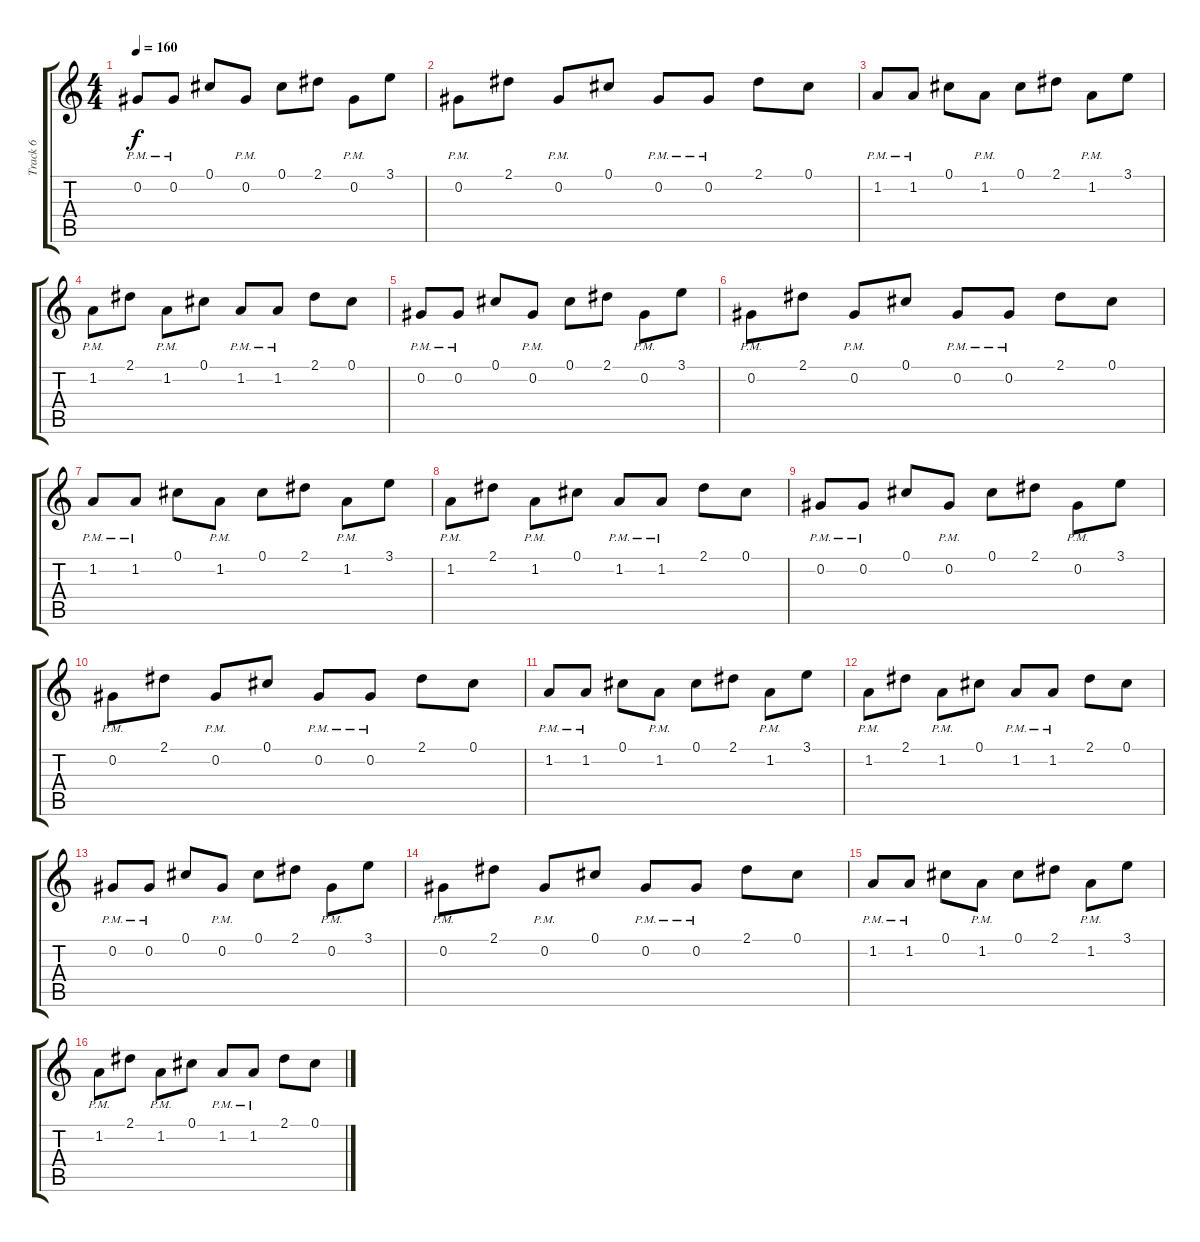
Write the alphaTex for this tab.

\track ("Track 6" "Track 6") {instrument distortionguitar}
\staff {score tabs}
\tuning (Db4 Ab3 E3 B2 Gb2 Db2) {hide}
\ts (4 4)
\tempo 160
\clef g2
\ks c
0.2{pm}.8{dy f} 0.2{pm}.8 0.1.8 0.2{pm}.8 0.1.8 2.1.8 0.2{pm}.8 3.1.8 |
0.2{pm}.8 2.1.8 0.2{pm}.8 0.1.8 0.2{pm}.8 0.2{pm}.8 2.1.8 0.1.8 |
1.2{pm}.8 1.2{pm}.8 0.1.8 1.2{pm}.8 0.1.8 2.1.8 1.2{pm}.8 3.1.8 |
1.2{pm}.8 2.1.8 1.2{pm}.8 0.1.8 1.2{pm}.8 1.2{pm}.8 2.1.8 0.1.8 |
0.2{pm}.8 0.2{pm}.8 0.1.8 0.2{pm}.8 0.1.8 2.1.8 0.2{pm}.8 3.1.8 |
0.2{pm}.8 2.1.8 0.2{pm}.8 0.1.8 0.2{pm}.8 0.2{pm}.8 2.1.8 0.1.8 |
1.2{pm}.8 1.2{pm}.8 0.1.8 1.2{pm}.8 0.1.8 2.1.8 1.2{pm}.8 3.1.8 |
1.2{pm}.8 2.1.8 1.2{pm}.8 0.1.8 1.2{pm}.8 1.2{pm}.8 2.1.8 0.1.8 |
0.2{pm}.8 0.2{pm}.8 0.1.8 0.2{pm}.8 0.1.8 2.1.8 0.2{pm}.8 3.1.8 |
0.2{pm}.8 2.1.8 0.2{pm}.8 0.1.8 0.2{pm}.8 0.2{pm}.8 2.1.8 0.1.8 |
1.2{pm}.8 1.2{pm}.8 0.1.8 1.2{pm}.8 0.1.8 2.1.8 1.2{pm}.8 3.1.8 |
1.2{pm}.8 2.1.8 1.2{pm}.8 0.1.8 1.2{pm}.8 1.2{pm}.8 2.1.8 0.1.8 |
0.2{pm}.8 0.2{pm}.8 0.1.8 0.2{pm}.8 0.1.8 2.1.8 0.2{pm}.8 3.1.8 |
0.2{pm}.8 2.1.8 0.2{pm}.8 0.1.8 0.2{pm}.8 0.2{pm}.8 2.1.8 0.1.8 |
1.2{pm}.8 1.2{pm}.8 0.1.8 1.2{pm}.8 0.1.8 2.1.8 1.2{pm}.8 3.1.8 |
1.2{pm}.8 2.1.8 1.2{pm}.8 0.1.8 1.2{pm}.8 1.2{pm}.8 2.1.8 0.1.8
